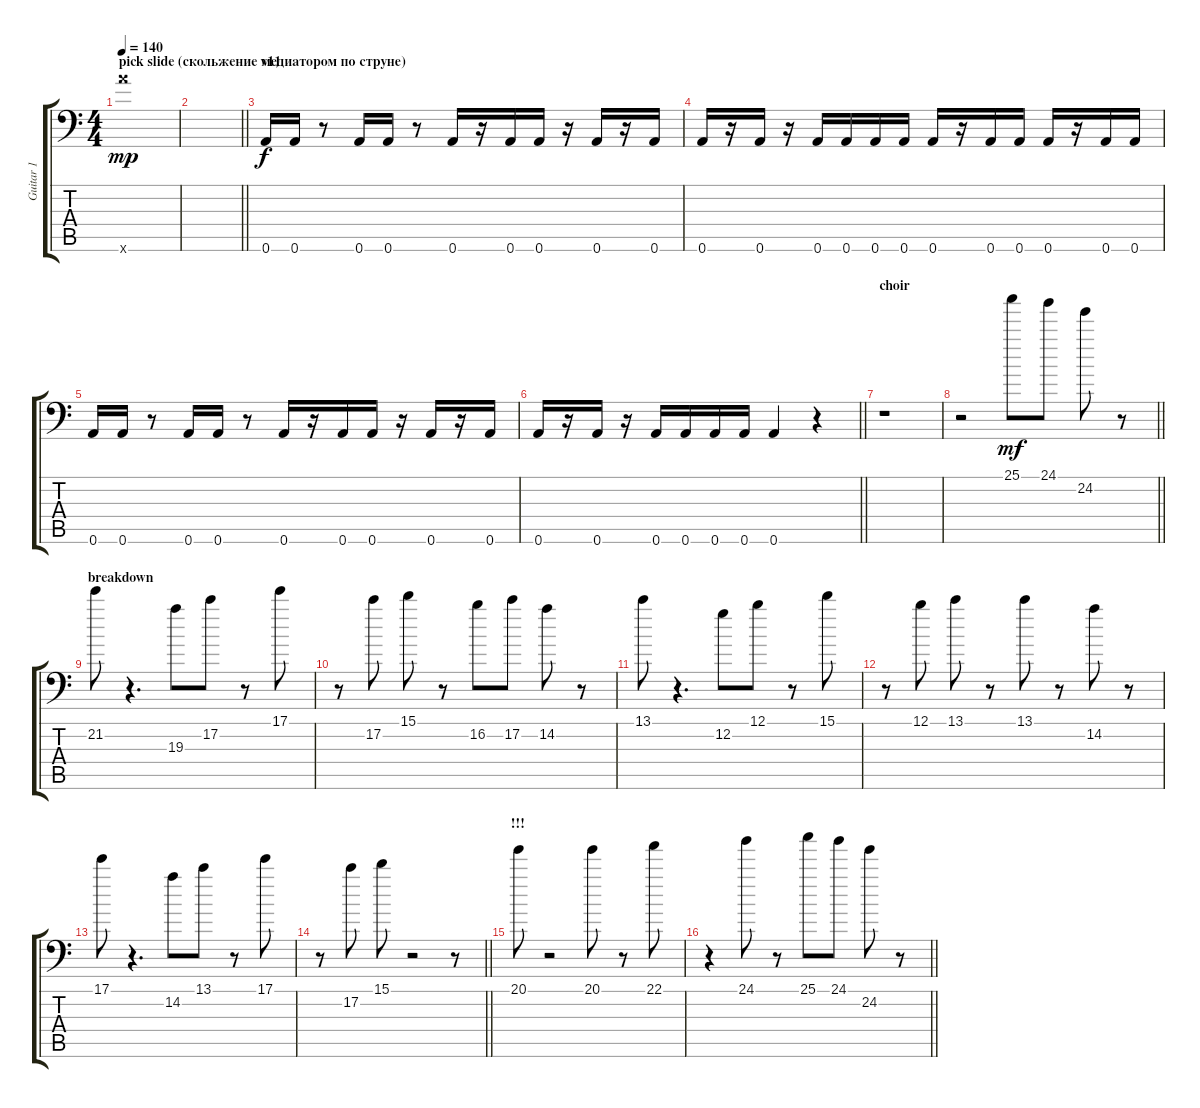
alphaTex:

\track ("Guitar 1" "Guitar 1") {instrument overdrivenguitar}
\staff {score tabs}
\tuning (B3 G3 D3 A2 E2 A1) {hide}
\ts (4 4)
\section ("" "pick slide (скольжение медиатором по струне)")
\tempo 140
\clef f4
\ks c
24.6{x}.1{dy mp} |
\barLineRight lightlight
|
\section ("" "v11")
0.6.16{dy f} 0.6.16 r.8 0.6.16 0.6.16 r.8 0.6.16 r.16 0.6.16 0.6.16 r.16 0.6.16 r.16 0.6.16 |
0.6.16 r.16 0.6.16 r.16 0.6.16 0.6.16 0.6.16 0.6.16 0.6.16 r.16 0.6.16 0.6.16 0.6.16 r.16 0.6.16 0.6.16 |
0.6.16 0.6.16 r.8 0.6.16 0.6.16 r.8 0.6.16 r.16 0.6.16 0.6.16 r.16 0.6.16 r.16 0.6.16 |
\barLineRight lightlight
0.6.16 r.16 0.6.16 r.16 0.6.16 0.6.16 0.6.16 0.6.16 0.6.4 r.4 |
\section ("" "choir")
r.1 |
\barLineRight lightlight
r.2 25.1.8{dy mf} 24.1.8 24.2.8 r.8 |
\section ("" "breakdown")
21.2.8 r.4{d} 19.3.8 17.2.8 r.8 17.1.8 |
r.8 17.2.8 15.1.8 r.8 16.2.8 17.2.8 14.2.8 r.8 |
13.1.8 r.4{d} 12.2.8 12.1.8 r.8 15.1.8 |
r.8 12.1.8 13.1.8 r.8 13.1.8 r.8 14.2.8 r.8 |
17.1.8 r.4{d} 14.2.8 13.1.8 r.8 17.1.8 |
\barLineRight lightlight
r.8 17.2.8 15.1.8 r.2 r.8 |
\section ("" "!!!")
20.1.8 r.2 20.1.8 r.8 22.1.8 |
\barLineRight lightlight
r.4 24.1.8 r.8 25.1.8 24.1.8 24.2.8 r.8
